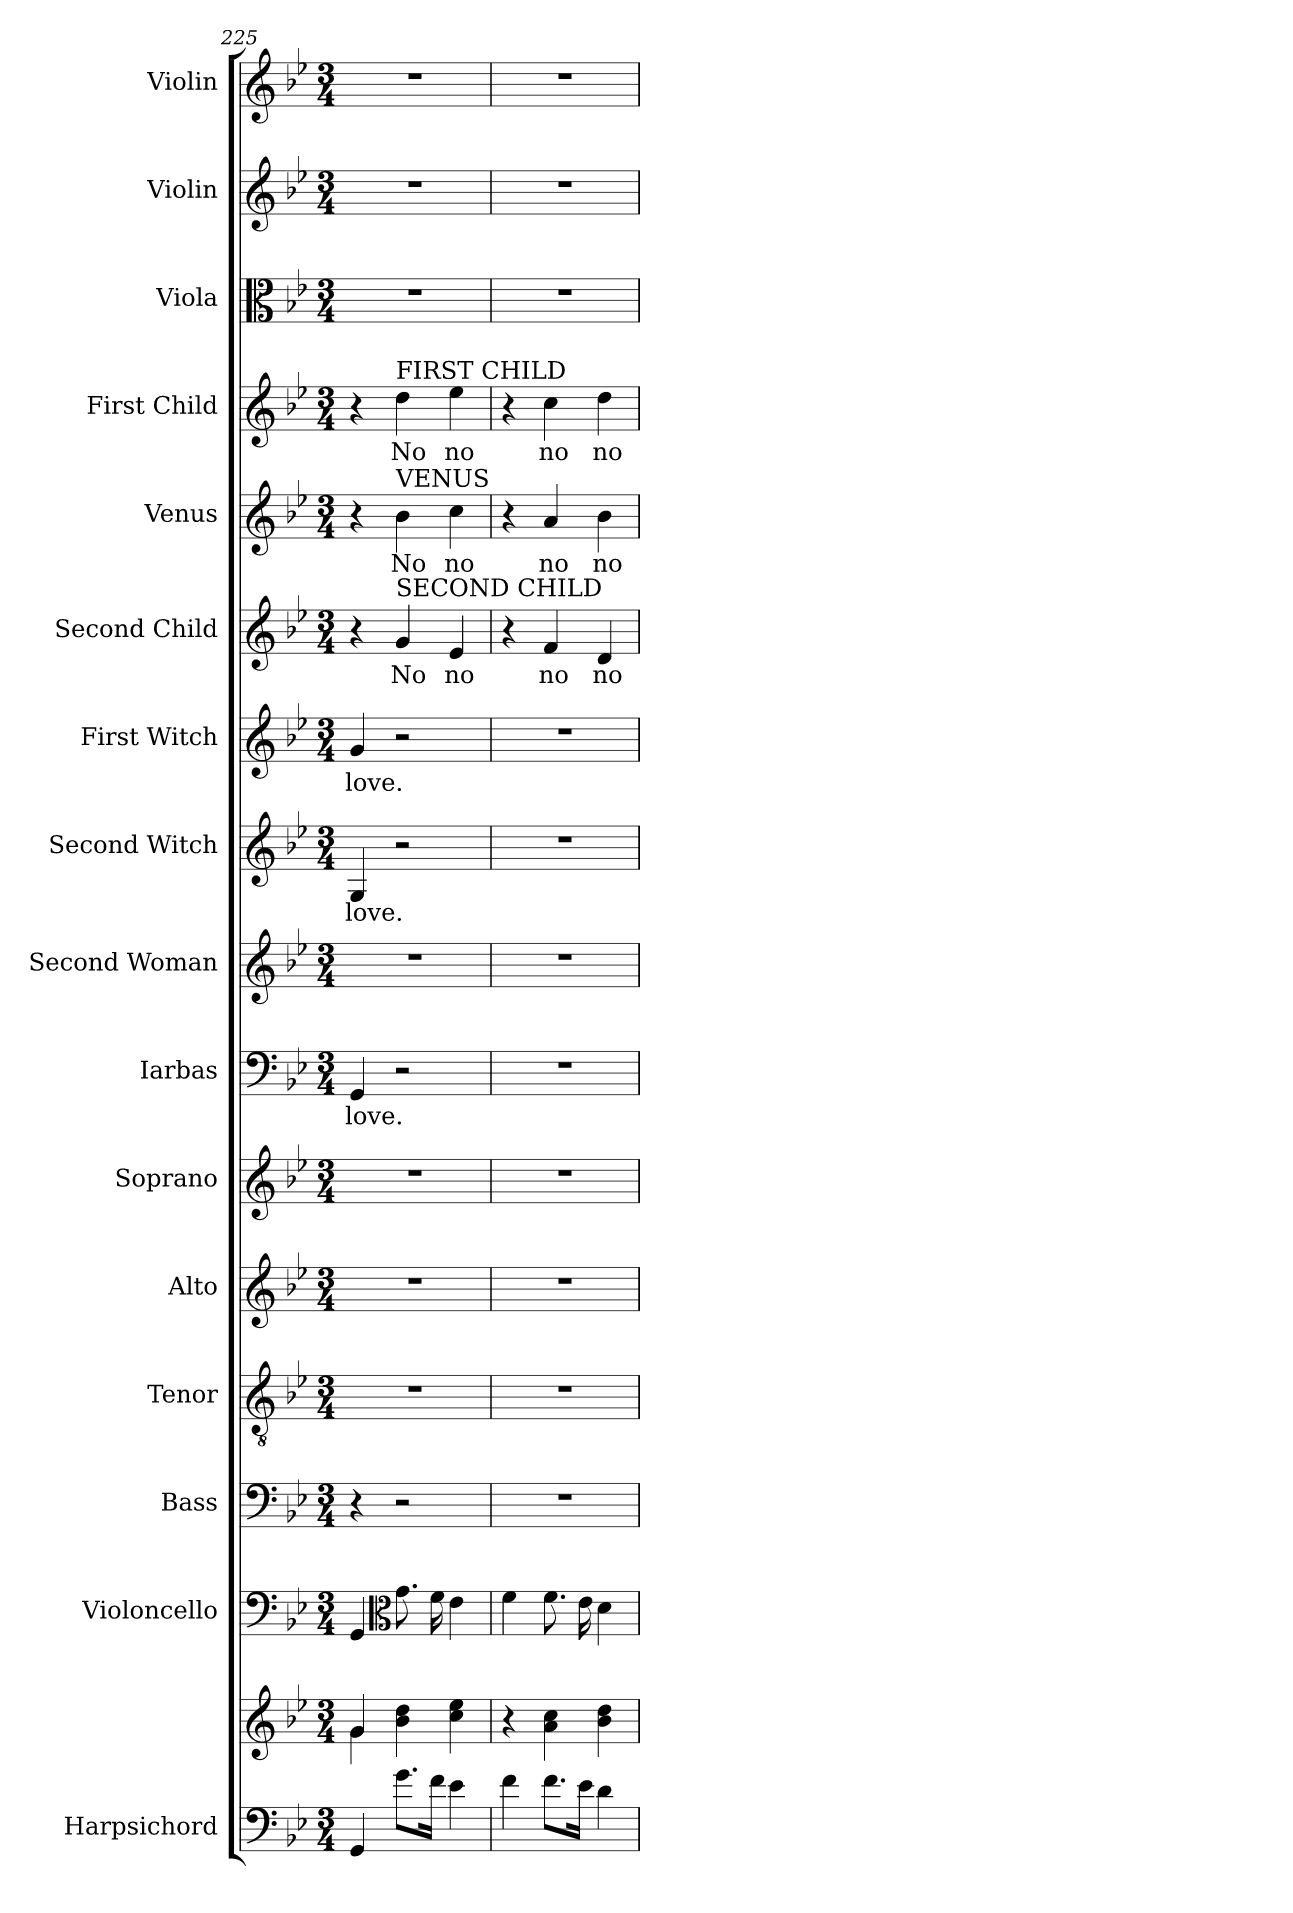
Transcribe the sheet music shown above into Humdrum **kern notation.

**kern	**kern	**kern	**kern	**kern	**kern	**kern	**kern	**text	**kern	**kern	**text	**kern	**text	**kern	**text	**kern	**text	**kern	**text	**kern	**kern	**kern
*part16	*part16	*part15	*part14	*part13	*part12	*part11	*part10	*part10	*part9	*part8	*part8	*part7	*part7	*part6	*part6	*part5	*part5	*part4	*part4	*part3	*part2	*part1
*staff17	*staff16	*staff15	*staff14	*staff13	*staff12	*staff11	*staff10	*staff10	*staff9	*staff8	*staff8	*staff7	*staff7	*staff6	*staff6	*staff5	*staff5	*staff4	*staff4	*staff3	*staff2	*staff1
*I"Harpsichord	*	*I"Violoncello	*I"Bass	*I"Tenor	*I"Alto	*I"Soprano	*I"Iarbas	*	*I"Second Woman	*I"Second Witch	*	*I"First Witch	*	*I"Second Child	*	*I"Venus	*	*I"First Child	*	*I"Viola	*I"Violin	*I"Violin
*I'Hch.	*	*I'Vc.	*I'B.	*I'T.	*I'A.	*I'S.	*I'I.	*	*I'2W	*I'W2.	*	*I'W1	*	*I'C2.	*	*I'V.	*	*I'C1	*	*I'Vla.	*I'Vln.	*I'Vln.
*clefF4	*clefG2	*clefF4	*clefF4	*clefGv2	*clefG2	*clefG2	*clefF4	*	*clefG2	*clefG2	*	*clefG2	*	*clefG2	*	*clefG2	*	*clefG2	*	*clefC3	*clefG2	*clefG2
*k[b-e-]	*k[b-e-]	*k[b-e-]	*k[b-e-]	*k[b-e-]	*k[b-e-]	*k[b-e-]	*k[b-e-]	*	*k[b-e-]	*k[b-e-]	*	*k[b-e-]	*	*k[b-e-]	*	*k[b-e-]	*	*k[b-e-]	*	*k[b-e-]	*k[b-e-]	*k[b-e-]
*M3/4	*M3/4	*M3/4	*M3/4	*M3/4	*M3/4	*M3/4	*M3/4	*	*M3/4	*M3/4	*	*M3/4	*	*M3/4	*	*M3/4	*	*M3/4	*	*M3/4	*M3/4	*M3/4
=225	=225	=225	=225	=225	=225	=225	=225	=225	=225	=225	=225	=225	=225	=225	=225	=225	=225	=225	=225	=225	=225	=225
*	*^	*	*	*	*	*	*	*	*	*	*	*	*	*	*	*	*	*	*	*	*	*
!	!	!	!	!	!	!	!	!	!LO:LY:b	!	!	!LO:LY:b	!	!LO:LY:b	!	!	!	!	!	!	!	!	!
4GG/	4g\	4g/	4GG/	4r	2.r	2.r	2.r	4GG/	love.	2.r	4G/	love.	4g/	love.	4r	.	4r	.	4r	.	2.r	2.r	2.r
*	*	*	*clefC3	*	*	*	*	*	*	*	*	*	*	*	*	*	*	*	*	*	*	*	*
!	!	!	!	!	!	!	!	!	!	!	!	!	!	!	!	!	!	!	!LO:TX:a:t=FIRST CHILD	!	!	!	!
!	!	!	!	!	!	!	!	!	!	!	!	!	!	!	!	!	!LO:TX:a:t=VENUS	!	!	!	!	!	!
!	!	!	!	!	!	!	!	!	!	!	!	!	!	!	!LO:TX:a:t=SECOND CHILD	!	!	!	!	!	!	!	!
!	!	!	!	!	!	!	!	!	!	!	!	!	!	!	!	!LO:LY:b	!	!LO:LY:b	!	!LO:LY:b	!	!	!
8.g\L	4b-\ 4dd\	2ryy	8.g\	2r	.	.	.	2r	.	.	2r	.	2r	.	4g/	No	4b-\	No	4dd\	No	.	.	.
16f\Jk	.	.	16f\	.	.	.	.	.	.	.	.	.	.	.	.	.	.	.	.	.	.	.	.
!	!	!	!	!	!	!	!	!	!	!	!	!	!	!	!	!LO:LY:b	!	!LO:LY:b	!	!LO:LY:b	!	!	!
4e-\	4cc\ 4ee-\	.	4e-\	.	.	.	.	.	.	.	.	.	.	.	4e-/	no	4cc\	no	4ee-\	no	.	.	.
*	*v	*v	*	*	*	*	*	*	*	*	*	*	*	*	*	*	*	*	*	*	*	*	*
=226	=226	=226	=226	=226	=226	=226	=226	=226	=226	=226	=226	=226	=226	=226	=226	=226	=226	=226	=226	=226	=226	=226
4f\	4r	4f\	2.r	2.r	2.r	2.r	2.r	.	2.r	2.r	.	2.r	.	4r	.	4r	.	4r	.	2.r	2.r	2.r
!	!	!	!	!	!	!	!	!	!	!	!	!	!	!	!LO:LY:b	!	!LO:LY:b	!	!LO:LY:b	!	!	!
8.f\L	4a\ 4cc\	8.f\	.	.	.	.	.	.	.	.	.	.	.	4f/	no	4a/	no	4cc\	no	.	.	.
16e-\Jk	.	16e-\	.	.	.	.	.	.	.	.	.	.	.	.	.	.	.	.	.	.	.	.
!	!	!	!	!	!	!	!	!	!	!	!	!	!	!	!LO:LY:b	!	!LO:LY:b	!	!LO:LY:b	!	!	!
4d\	4b-\ 4dd\	4d\	.	.	.	.	.	.	.	.	.	.	.	4d/	no	4b-\	no	4dd\	no	.	.	.
=	=	=	=	=	=	=	=	=	=	=	=	=	=	=	=	=	=	=	=	=	=	=
*-	*-	*-	*-	*-	*-	*-	*-	*-	*-	*-	*-	*-	*-	*-	*-	*-	*-	*-	*-	*-	*-	*-
